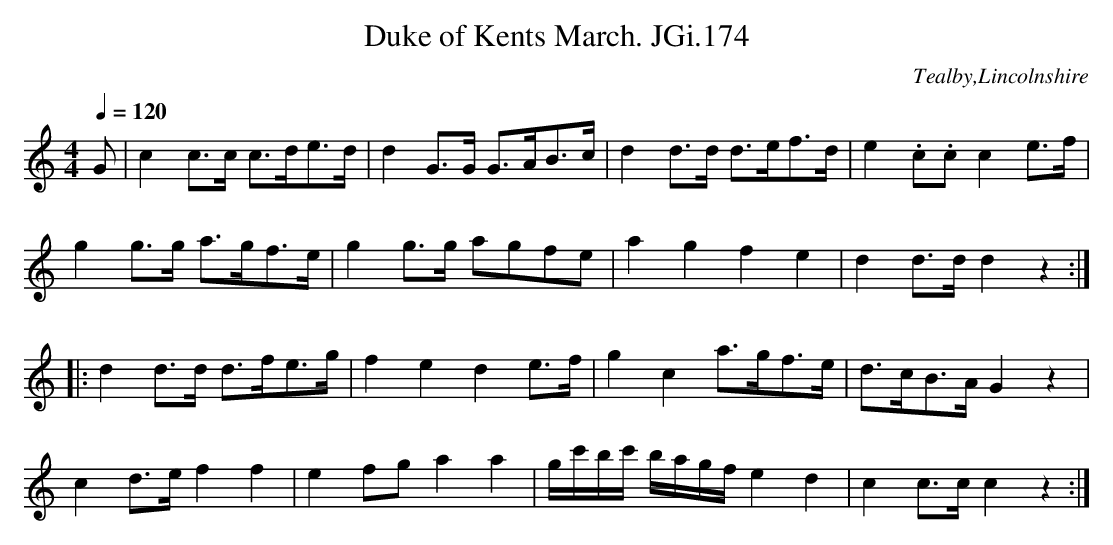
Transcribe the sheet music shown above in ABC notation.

X:1
T:Duke of Kents March. JGi.174
L:1/8
M:4/4
O:Tealby,Lincolnshire
Q:1/4=120
K:C
G|c2c>c c>de>d|d2G>G G>AB>c|d2d>d d>ef>d|e2.c.c c2e>f|
g2g>g a>gf>e|g2g>g agfe|a2g2f2e2|d2d>dd2z2:|
|:d2d>d d>fe>g|f2e2d2e>f|g2c2a>gf>e|d>cB>AG2z2|
c2d>ef2f2|e2fga2a2|g/c'/b/c'/ b/a/g/f/e2d2|c2c>cc2z2:|
